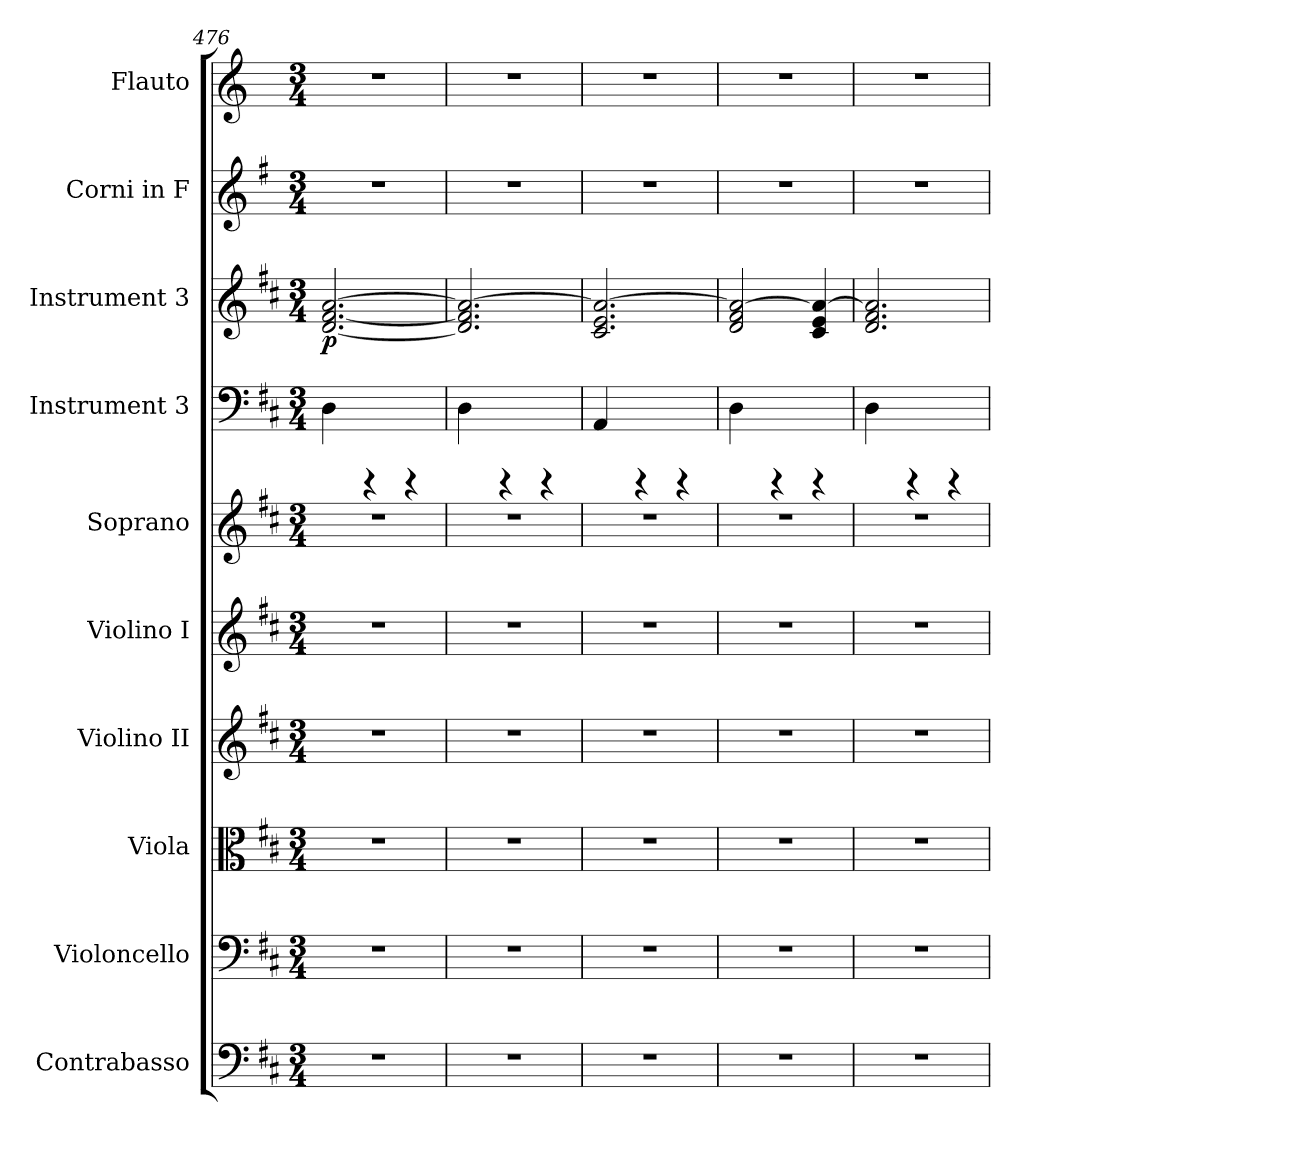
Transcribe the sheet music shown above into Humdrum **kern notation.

**kern	**kern	**kern	**kern	**kern	**kern	**kern	**kern	**dynam	**kern	**kern
*part10	*part9	*part8	*part7	*part6	*part5	*part4	*part3	*part3	*part2	*part1
*staff10	*staff9	*staff8	*staff7	*staff6	*staff5	*staff4	*staff3	*staff3	*staff2	*staff1
*I"Contrabasso	*I"Violoncello	*I"Viola	*I"Violino II	*I"Violino I	*I"Soprano	*I"Instrument 3	*I"Instrument 3	*	*I"Corni in F	*I"Flauto
*I'Cb.	*I'Vc.	*I'Vla.	*I'Vln. II	*I'Vln. I	*I'S	*	*	*	*I'Cor.	*I'Fl.
*clefF4	*clefF4	*clefC3	*clefG2	*clefG2	*clefG2	*clefF4	*clefG2	*	*clefG2	*clefG2
*ITrd1c2	*ITrd1c2	*ITrd1c2	*ITrd1c2	*ITrd1c2	*ITrd1c2	*ITrd1c2	*ITrd1c2	*	*ITrd4c7	*ITrd1c2
*k[]	*k[]	*k[]	*k[]	*k[]	*k[]	*k[]	*k[]	*	*k[]	*k[b-e-]
*C:	*C:	*C:	*C:	*C:	*C:	*C:	*C:	*	*C:	*B-:
*M3/4	*M3/4	*M3/4	*M3/4	*M3/4	*M3/4	*M3/4	*M3/4	*	*M3/4	*M3/4
=476	=476	=476	=476	=476	=476	=476	=476	=476	=476	=476
!	!	!	!	!	!	!	!	!LO:DY:b	!	!
2.r	2.r	2.r	2.r	2.r	2.r	4C\	[<2.e/ [<2.c/ [>2.g/	p	2.r	2.r
.	.	.	.	.	.	4rCCC	.	.	.	.
.	.	.	.	.	.	4rCCC	.	.	.	.
=477	=477	=477	=477	=477	=477	=477	=477	=477	=477	=477
2.r	2.r	2.r	2.r	2.r	2.r	4C\	2.e/] 2.c/] 2.g/_<	.	2.r	2.r
.	.	.	.	.	.	4rCCC	.	.	.	.
.	.	.	.	.	.	4rCCC	.	.	.	.
=478	=478	=478	=478	=478	=478	=478	=478	=478	=478	=478
2.r	2.r	2.r	2.r	2.r	2.r	4GG/	2.d/ 2.B/ 2.g/_<	.	2.r	2.r
.	.	.	.	.	.	4rCCC	.	.	.	.
.	.	.	.	.	.	4rCCC	.	.	.	.
=479	=479	=479	=479	=479	=479	=479	=479	=479	=479	=479
2.r	2.r	2.r	2.r	2.r	2.r	4C\	2e/ 2c/ 2g/_<	.	2.r	2.r
.	.	.	.	.	.	4rCCC	.	.	.	.
.	.	.	.	.	.	4rCCC	4d/ 4B/ 4g/_<	.	.	.
=480	=480	=480	=480	=480	=480	=480	=480	=480	=480	=480
2.r	2.r	2.r	2.r	2.r	2.r	4C\	2.e/ 2.c/ 2.g/]	.	2.r	2.r
.	.	.	.	.	.	4rCCC	.	.	.	.
.	.	.	.	.	.	4rCCC	.	.	.	.
=	=	=	=	=	=	=	=	=	=	=
*-	*-	*-	*-	*-	*-	*-	*-	*-	*-	*-
